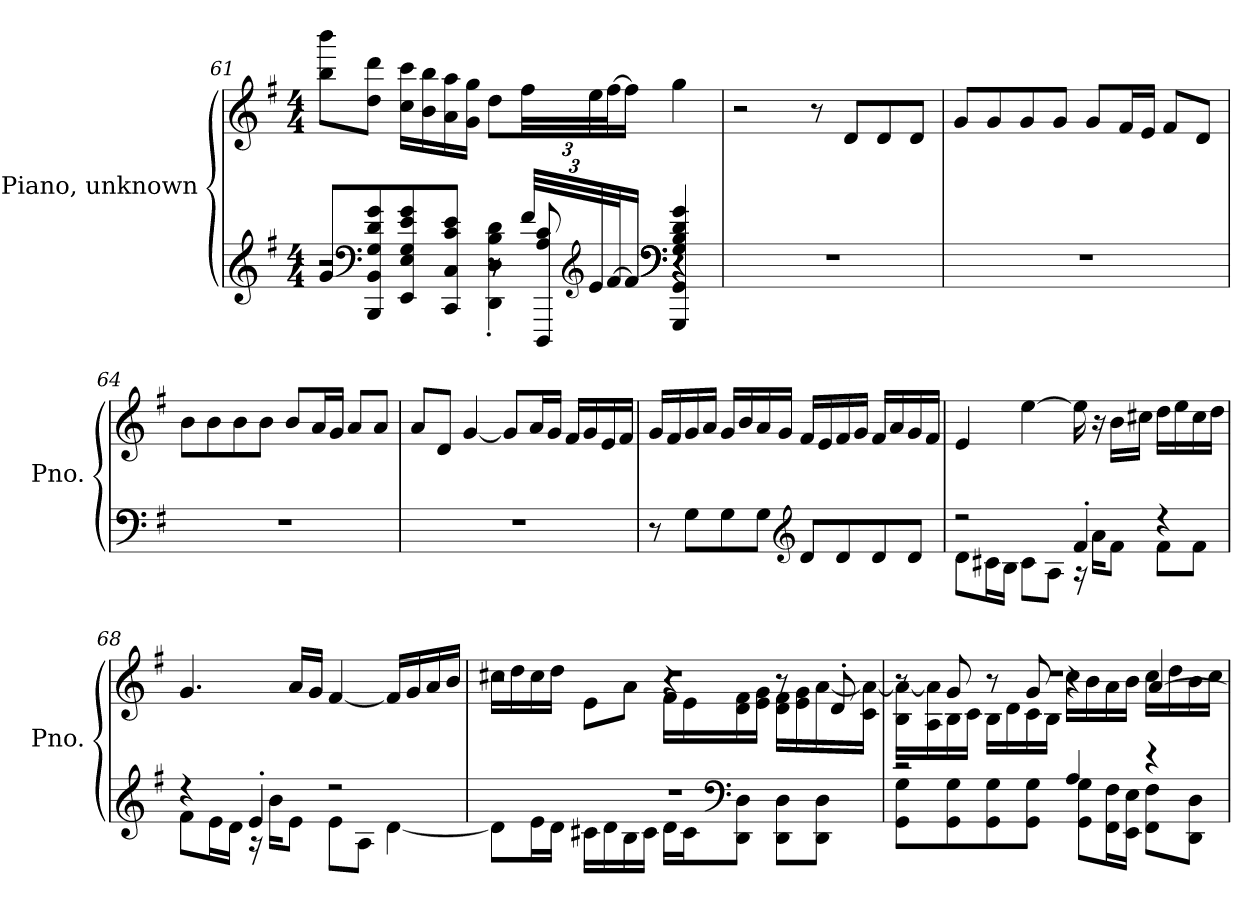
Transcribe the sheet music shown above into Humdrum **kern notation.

**kern	**kern
*part1	*part1
*staff2	*staff1
*I"Piano, unknown	*
*I'Pno.	*
!!LO:LB:g=z
*clefG2	*clefG2
*k[f#]	*k[f#]
*M4/4	*M4/4
=61	=61
*^	*
*	*^	*
8g/L	2r	2r	8bb\ 8bbb\L
*clefF4	*	*	*
8BBB/ 8BB/ 8G/ 8d/ 8g/	.	.	8dd\ 8ddd\J
8EE/ 8E/ 8G/ 8e/ 8g/	.	.	16cc\ 16ccc\LL
.	.	.	16b\ 16bb\
8CC/ 8C/ 8c/ 8e/J	.	.	16a\ 16aa\
.	.	.	16g\ 16gg\JJ
8r	4DD\' 4D\' 4B\' 4d\'	8r	8dd\L
*Xbrackettup	*	*	*Xbrackettup
48f#/LLL	.	8DDD/ 8A/ 8c/	48ff#\LL
*clefG2	*	*	*
48e/	.	.	48ee\
[48f#/J	.	.	[48ff#\J
16f#/JJ]	.	.	16ff#\JJ]
*clefF4	*	*	*
4GGG/ 4GG/ 4G/ 4B/ 4d/ 4g/	4r	4r	4gg\
*v	*v	*v	*
=62	=62
1r	2r
.	8r
.	8d/L
.	8d/
.	8d/J
=63	=63
1r	8g/L
.	8g/
.	8g/
.	8g/J
.	8g/L
.	16f#/L
.	16e/JJ
.	8f#/L
.	8d/J
=64	=64
1r	8b\L
.	8b\
.	8b\
.	8b\J
.	8b/L
.	16a/L
.	16g/JJ
.	8a/L
.	8a/J
!!LO:LB:g=z
=65	=65
1r	8a/L
.	8d/J
.	[4g/
.	8g/L]
.	16a/L
.	16g/JJ
.	16f#/LL
.	16g/
.	16e/
.	16f#/JJ
=66	=66
8r	16g/LL
.	16f#/
8G\L	16g/
.	16a/JJ
8G\	16g/LL
.	16b/
8G\J	16a/
.	16g/JJ
*clefG2	*
8d/L	16f#/LL
.	16e/
8d/	16f#/
.	16g/JJ
8d/	16f#/LL
.	16a/
8d/J	16g/
.	16f#/JJ
=67	=67
*^	*
2r	8d\L	4e/
.	16c#X\L	.
.	16B\JJ	.
.	8c#\L	[4ee\
.	8A\J	.
4f#'/	16r	16ee\]
.	16a\KL	16r
.	8f#\J	16b\LL
.	.	16cc#X\JJ
4r	8f#\L	16dd\LL
.	.	16ee\
.	8f#\J	16cc#\
.	.	16dd\JJ
!!LO:LB:g=z
=68	=68	=68
4r	8f#\L	4.g/
.	16e\L	.
.	16d\JJ	.
4e'/	16r	.
.	16b\KL	.
.	8e\J	16a/LL
.	.	16g/JJ
2r	8e\L	[4f#/
.	8A\J	.
.	[4d\	16f#/LL]
.	.	16g/
.	.	16a/
.	.	16b/JJ
=69	=69	=69
*	*	*^
*	*	*	*^
1r	8d\L]	1r	16cc#X\LL	2r
.	.	.	16dd\	.
.	16e\L	.	16cc#\	.
.	16d\JJ	.	16dd\JJ	.
.	16c#X\LL	.	8e\L	.
.	16d\	.	.	.
.	16B\	.	8a\J	.
.	16c#\JJ	.	.	.
.	16d\LL	.	16f#\LL	4r
.	16c#\J	.	16e\	.
*clefF4	*	*	*	*
.	8DD\ 8D\J	.	16d\ 16f#\	.
.	.	.	16e\ 16g\JJ	.
.	8DD\ 8D\L	.	16d\ 16f#\LL	8r
.	.	.	16e\ 16g\	.
.	8DD\ 8D\J	.	[16a\	8d'/
.	.	.	16c\ 16a\_JJ	.
!!LO:PB:g=z	!!	!!
=70	=70	=70	=70	=70
2r	8GG\ 8G\L	1r	16B\ 16a\_LL	8r
.	.	.	16A\ 16a\]	.
.	8GG\ 8G\	.	16B\	8g/
.	.	.	16c\JJ	.
.	8GG\ 8G\	.	16B\LL	8r
.	.	.	16d\	.
.	8GG\ 8G\J	.	16c\	8g/
.	.	.	16B\JJ	.
4A/	8GG\ 8G\L	.	16cc\LL	4r
.	.	.	16b\	.
.	16FF#\ 16F#\L	.	16a\	.
.	16EE\ 16E\JJ	.	16b\JJ	.
4r	8FF#\ 8F#\L	.	16cc\LL	[4a/
.	.	.	16dd\	.
.	8DD\ 8D\J	.	16b\	.
.	.	.	16cc\JJ	.
*v	*v	*	*	*
*	*v	*v	*v
=	=
*-	*-
